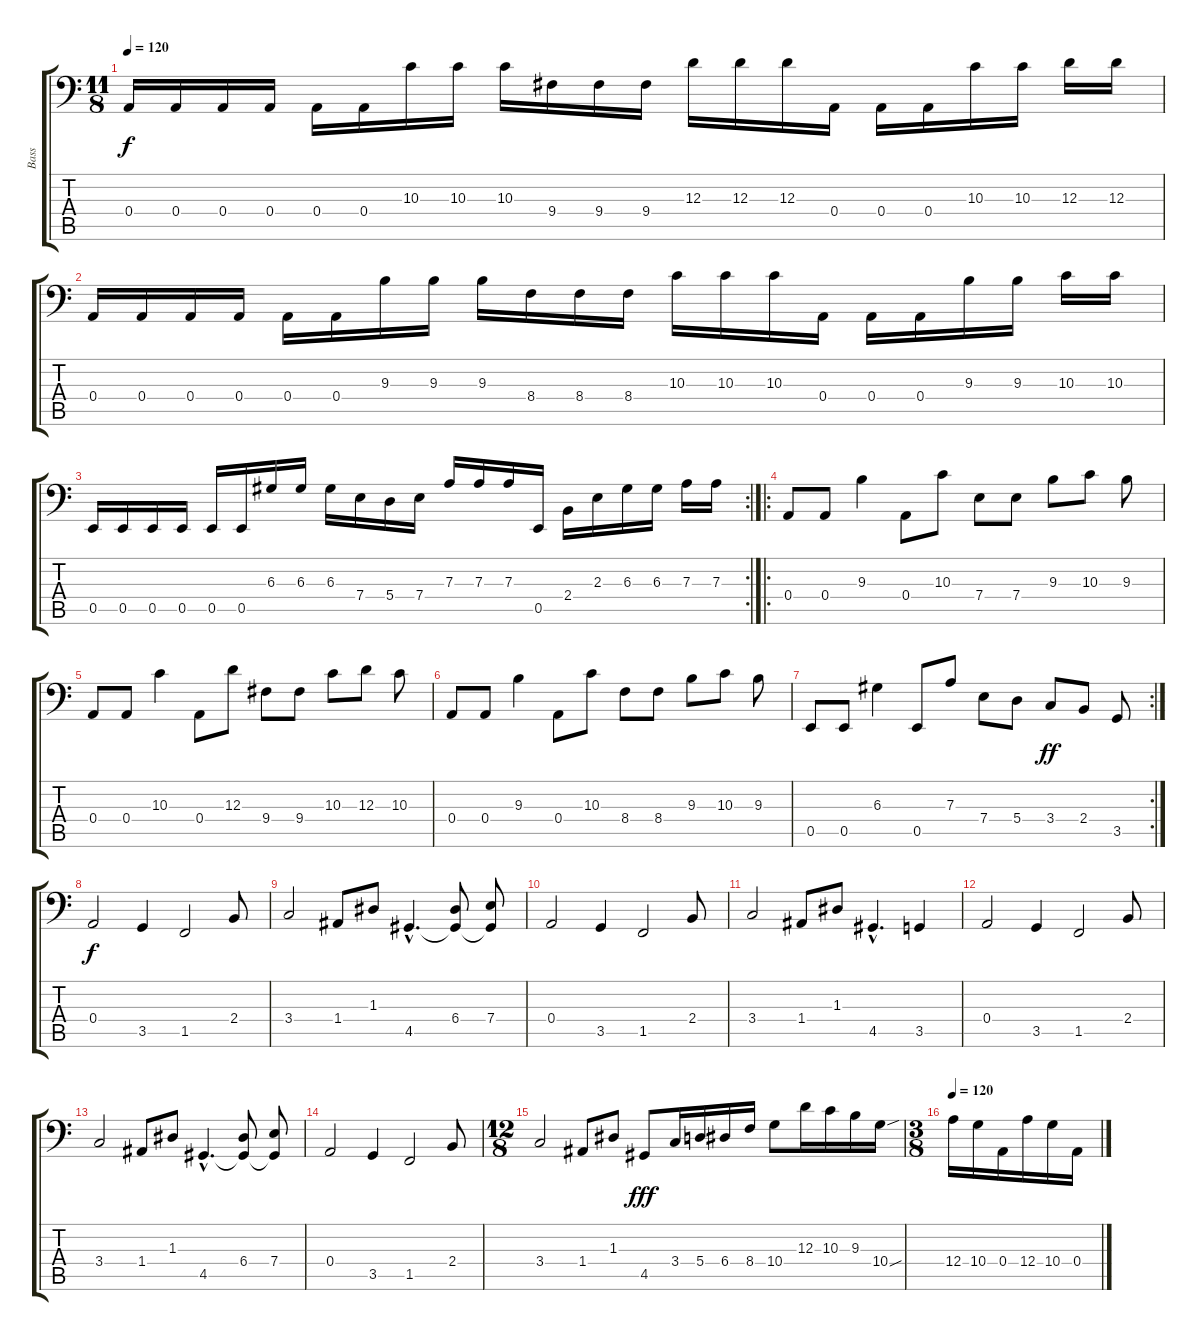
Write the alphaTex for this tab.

\track ("Bass" "Bass") {instrument electricbassfinger}
\staff {score tabs}
\tuning (C3 G2 D2 A1 E1 B0) {hide}
\ts (11 8)
\tempo 120
\clef f4
\ks c
0.4.16{dy f} 0.4.16 0.4.16 0.4.16 0.4.16 0.4.16 10.3.16 10.3.16 10.3.16 9.4.16 9.4.16 9.4.16 12.3.16 12.3.16 12.3.16 0.4.16 0.4.16 0.4.16 10.3.16 10.3.16 12.3.16 12.3.16 |
0.4.16 0.4.16 0.4.16 0.4.16 0.4.16 0.4.16 9.3.16 9.3.16 9.3.16 8.4.16 8.4.16 8.4.16 10.3.16 10.3.16 10.3.16 0.4.16 0.4.16 0.4.16 9.3.16 9.3.16 10.3.16 10.3.16 |
\rc 2
0.5.16 0.5.16 0.5.16 0.5.16 0.5.16 0.5.16 6.3.16 6.3.16 6.3.16 7.4.16 5.4.16 7.4.16 7.3.16 7.3.16 7.3.16 0.5.16 2.4.16 2.3.16 6.3.16 6.3.16 7.3.16 7.3.16 |
\ro
0.4.8 0.4.8 9.3.4 0.4.8 10.3.8 7.4.8 7.4.8 9.3.8 10.3.8 9.3.8 |
0.4.8 0.4.8 10.3.4 0.4.8 12.3.8 9.4.8 9.4.8 10.3.8 12.3.8 10.3.8 |
0.4.8 0.4.8 9.3.4 0.4.8 10.3.8 8.4.8 8.4.8 9.3.8 10.3.8 9.3.8 |
\rc 2
0.5.8 0.5.8 6.3.4 0.5.8 7.3.8 7.4.8 5.4.8 3.4.8{dy ff} 2.4.8 3.5.8 |
0.4.2{dy f} 3.5.4 1.5.2 2.4.8 |
3.4.2 1.4.8 1.3.8 4.5{hac}.4{d} (6.4 4.5{t}).8 (7.4 4.5{t}).8 |
0.4.2 3.5.4 1.5.2 2.4.8 |
3.4.2 1.4.8 1.3.8 4.5{hac}.4{d} 3.5.4 |
0.4.2 3.5.4 1.5.2 2.4.8 |
3.4.2 1.4.8 1.3.8 4.5{hac}.4{d} (6.4 4.5{t}).8 (7.4 4.5{t}).8 |
0.4.2 3.5.4 1.5.2 2.4.8 |
\ts (12 8)
3.4.2 1.4.8 1.3.8 4.5.8{dy fff} 3.4.16 5.4.16 6.4.16 8.4.16 10.4.8 12.3.16 10.3.16 9.3.16 10.4{sou}.16 |
\ts (3 8)
\tempo 120
12.4.16 10.4.16 0.4.16 12.4.16 10.4.16 0.4.16
